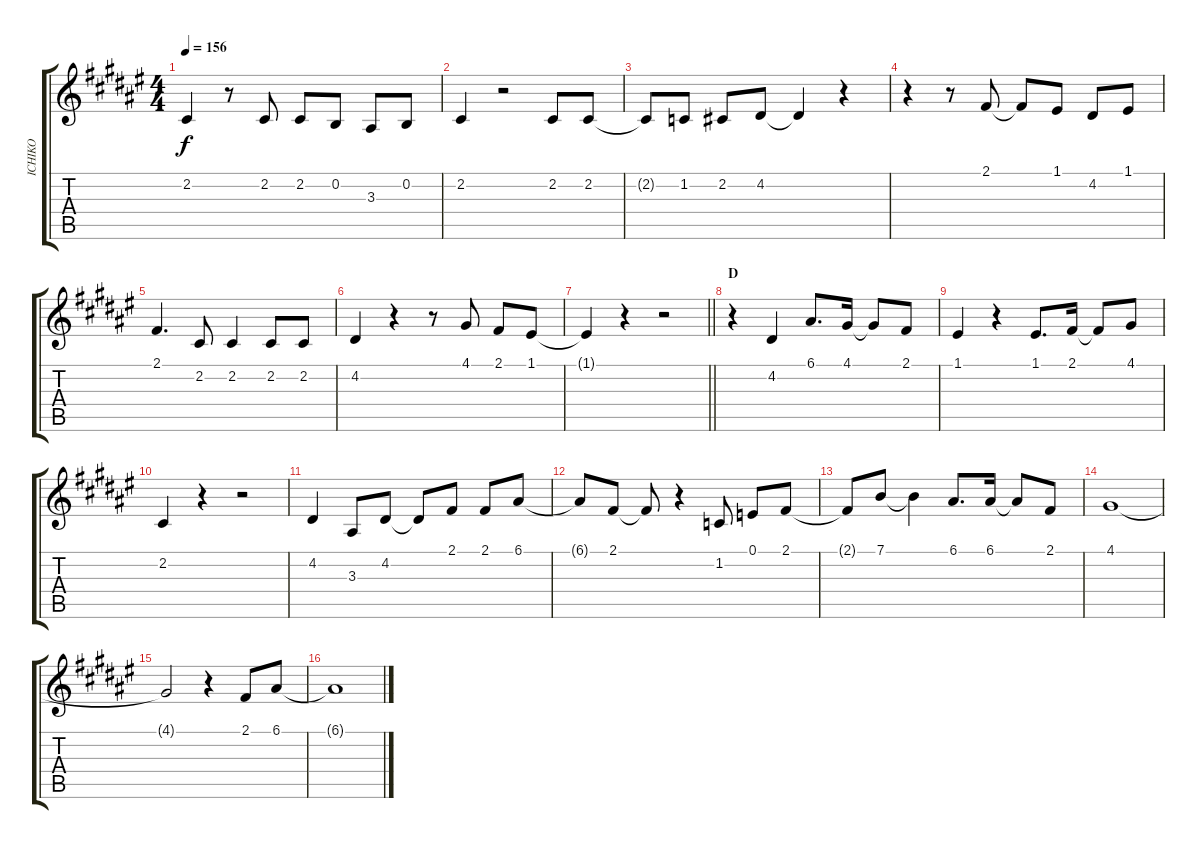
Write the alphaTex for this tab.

\track ("ICHIKO" "ICHIKO") {instrument flute}
\staff {score tabs}
\tuning (E4 B3 G3 D3 A2 E2) {hide}
\ts (4 4)
\tempo 156
\clef g2
\ks f#
2.2.4{dy f} r.8 2.2.8 2.2.8 0.2.8 3.3.8 0.2.8 |
2.2.4 r.2 2.2.8 2.2.8 |
2.2{t}.8 1.2.8 2.2.8 4.2.8 4.2{t}.4 r.4 |
r.4 r.8 2.1.8 2.1{t}.8 1.1.8 4.2.8 1.1.8 |
2.1.4{d} 2.2.8 2.2.4 2.2.8 2.2.8 |
4.2.4 r.4 r.8 4.1.8 2.1.8 1.1.8 |
\barLineRight lightlight
1.1{t}.4 r.4 r.2 |
\section ("" "D")
r.4 4.2.4 6.1.8{d} 4.1.16 4.1{t}.8 2.1.8 |
1.1.4 r.4 1.1.8{d} 2.1.16 2.1{t}.8 4.1.8 |
2.2.4 r.4 r.2 |
4.2.4 3.3.8 4.2.8 4.2{t}.8 2.1.8 2.1.8 6.1.8 |
6.1{t}.8 2.1.8 2.1{t}.8 r.4 1.2.8 0.1.8 2.1.8 |
2.1{t}.8 7.1.8 7.1{t}.4 6.1.8{d} 6.1.16 6.1{t}.8 2.1.8 |
4.1.1 |
4.1{t}.2 r.4 2.1.8 6.1.8 |
6.1{t}.1
